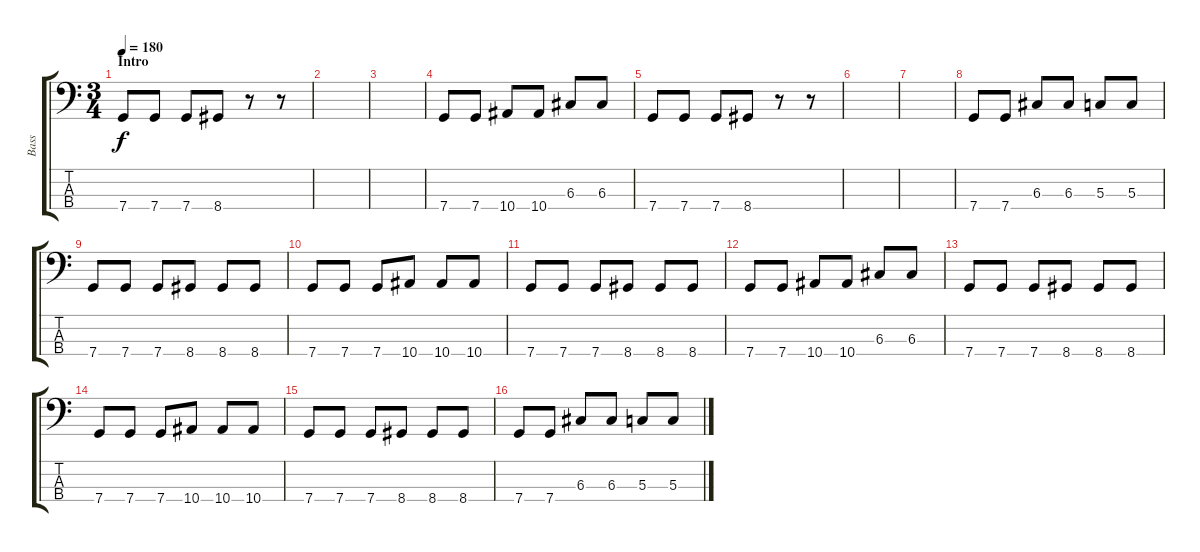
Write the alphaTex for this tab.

\track ("Bass" "Bass") {instrument electricbasspick}
\staff {score tabs}
\tuning (F2 C2 G1 C1) {hide}
\ts (3 4)
\section ("" "Intro")
\tempo 180
\clef f4
\ks c
7.4.8{dy f instrument electricbasspick} 7.4.8 7.4.8 8.4.8 r.8 r.8 |
|
|
7.4.8 7.4.8 10.4.8 10.4.8 6.3.8 6.3.8 |
7.4.8 7.4.8 7.4.8 8.4.8 r.8 r.8 |
|
|
7.4.8 7.4.8 6.3.8 6.3.8 5.3.8 5.3.8 |
7.4.8 7.4.8 7.4.8 8.4.8 8.4.8 8.4.8 |
7.4.8 7.4.8 7.4.8 10.4.8 10.4.8 10.4.8 |
7.4.8 7.4.8 7.4.8 8.4.8 8.4.8 8.4.8 |
7.4.8 7.4.8 10.4.8 10.4.8 6.3.8 6.3.8 |
7.4.8 7.4.8 7.4.8 8.4.8 8.4.8 8.4.8 |
7.4.8 7.4.8 7.4.8 10.4.8 10.4.8 10.4.8 |
7.4.8 7.4.8 7.4.8 8.4.8 8.4.8 8.4.8 |
7.4.8 7.4.8 6.3.8 6.3.8 5.3.8 5.3.8
